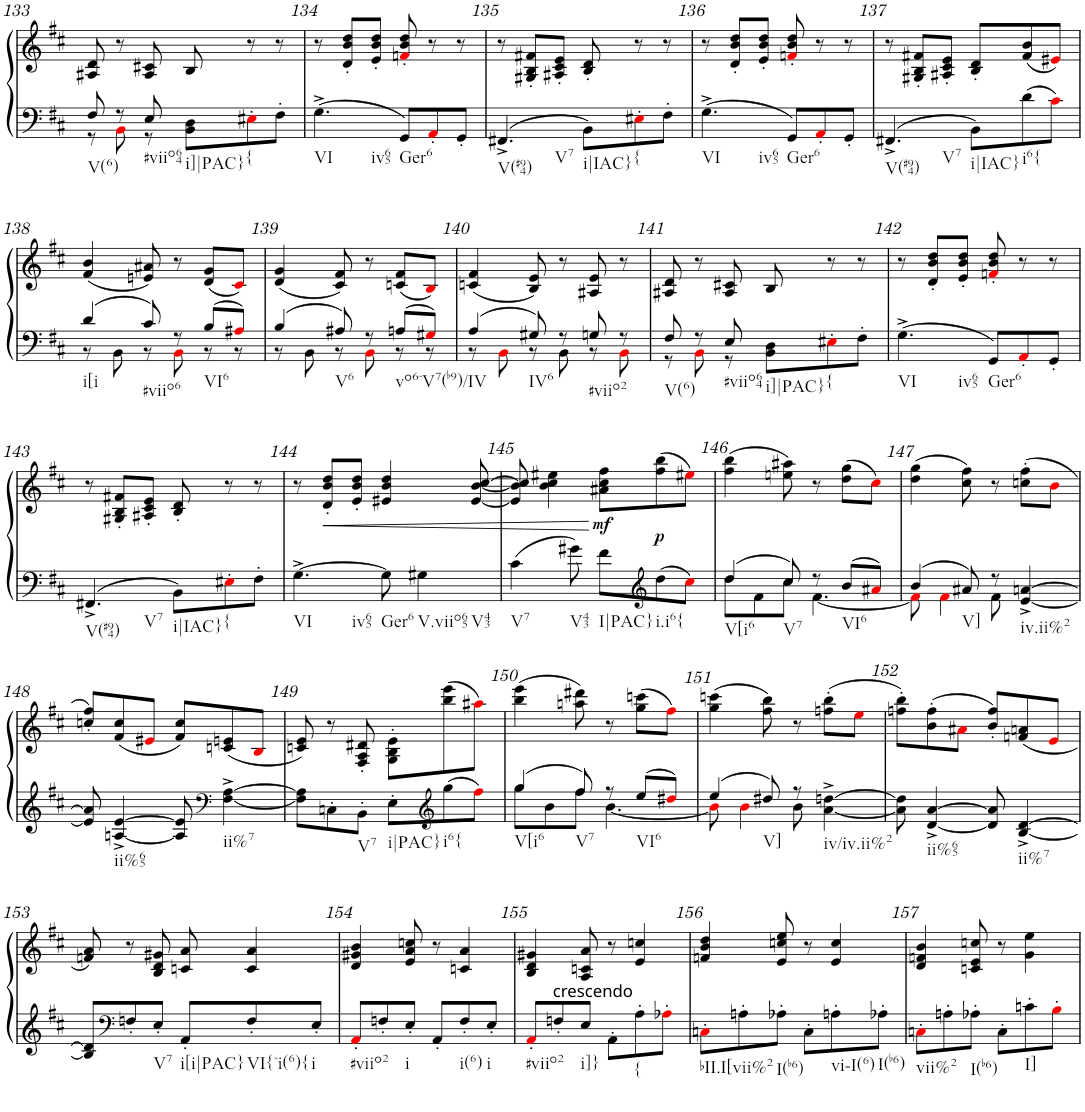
**kern	**kern	**dynam
*part1	*part1	*part1
*staff2	*staff1	*staff1/2
*I"Klavier	*	*
*I'Klav.	*	*
!!LO:PB:g=z
*clefF4	*clefG2	*
*k[f#c#]	*k[f#c#]	*
*D:	*D:	*
*M6/8	*M6/8	*
=133	=133	=133
*^	*	*
!LO:TX:b:t=V(6)	!	!	!
8F#/	8r	8A#X/ 8d/	.
8r	8BBi\	8r	.
!LO:TX:b:t=#viio64	!	!	!
8E/	8r	8A#/ 8c#X/	.
!LO:TX:b:t=i]|PAC}	!	!	!
8BB\ 8D\L	4.ryy	8B/	.
!LO:TX:b:t={	!	!	!
8E#X'i\	.	8r	.
8F#'\J	.	8r	.
*v	*v	*	*
=134	=134	=134
!LO:TX:b:t=VI	!	!
!LO:TX:b:t=iv65	!	!
4.G^\	8r	.
.	8d/' 8b/' 8dd/'L	.
.	8e/' 8b/' 8dd/'J	.
!LO:TX:b:t=Ger6	!	!
8GG/L	8fni/' 8b/' 8dd/'	.
8AA'i/	8r	.
8GG'/J	8r	.
=135	=135	=135
!LO:TX:b:t=V(#94)	!	!
!LO:TX:b:t=V7	!	!
4.FF#X^/	8r	.
.	8G#X/' 8B/' 8f#X/'L	.
.	8A#X/' 8c#/' 8e/'J	.
!LO:TX:b:t=i|IAC}	!	!
8BB\L	8B/' 8d/'	.
!LO:TX:b:t={	!	!
8E#X'i\	8r	.
8F#'\J	8r	.
=136	=136	=136
!LO:TX:b:t=VI	!	!
!LO:TX:b:t=iv65	!	!
4.G^\	8r	.
.	8d/' 8b/' 8dd/'L	.
.	8e/' 8b/' 8dd/'J	.
!LO:TX:b:t=Ger6	!	!
8GG/L	8fni/' 8b/' 8dd/'	.
8AA'i/	8r	.
8GG'/J	8r	.
=137	=137	=137
!LO:TX:b:t=V(#94)	!	!
!LO:TX:b:t=V7	!	!
4.FF#X^/	8r	.
.	8G#X/' 8B/' 8f#X/'L	.
.	8A#X/' 8c#/' 8e/'J	.
!LO:TX:b:t=i|IAC}	!	!
8BB\L	8B/' 8d/'L	.
!LO:TX:b:t=i6{	!	!
8d\	(8f#/ 8b/	.
8c#i\J	8e#Xi/J)	.
!!LO:LB:g=z
=138	=138	=138
*^	*	*
!LO:TX:b:t=i[i	!	!	!
4d/	8r	(4f#/ 4b/	.
.	8BB\	.	.
!LO:TX:b:t=#viio6	!	!	!
8c#/	8r	8en/ 8a#X/)	.
8r	8BBi\	8r	.
!LO:TX:b:t=VI6	!	!	!
8B/L	8r	(8d/ 8g/L	.
8A#Xi/J	8r	8c#i/J)	.
=139	=139	=139	=139
4B/	8r	(4d/ 4g/	.
.	8BB\	.	.
!LO:TX:b:t=V6	!	!	!
8A#X/	8r	8c#/ 8f#/)	.
8r	8BBi\	8r	.
!LO:TX:b:t=vo6-V7(b9)/IV	!	!	!
8An/L	8r	(8cn/ 8f#/L	.
8G#Xi/J	8r	8Bi/J)	.
=140	=140	=140	=140
4A/	8r	(4cn/ 4f#/	.
.	8BBi\	.	.
!LO:TX:b:t=IV6	!	!	!
8G#X/	8r	8B/ 8e/)	.
8r	8BB\	8r	.
!LO:TX:b:t=#viio2	!	!	!
8Gn/	8r	8A#X/ 8e/	.
8r	8BBi\	8r	.
=141	=141	=141	=141
!LO:TX:b:t=V(6)	!	!	!
8F#/	8r	8A#X/ 8d/	.
8r	8BBi\	8r	.
!LO:TX:b:t=#viio64	!	!	!
8E/	8r	8A#/ 8c#X/	.
!LO:TX:b:t=i]|PAC}	!	!	!
8BB\ 8D\L	4.ryy	8B/	.
!LO:TX:b:t={	!	!	!
8E#X'i\	.	8r	.
8F#'\J	.	8r	.
*v	*v	*	*
=142	=142	=142
!LO:TX:b:t=VI	!	!
!LO:TX:b:t=iv65	!	!
4.G^\	8r	.
.	8d/' 8b/' 8dd/'L	.
.	8e/' 8b/' 8dd/'J	.
!LO:TX:b:t=Ger6	!	!
8GG/L	8fni/' 8b/' 8dd/'	.
8AA'i/	8r	.
8GG'/J	8r	.
!!LO:LB:g=z
=143	=143	=143
!LO:TX:b:t=V(#94)	!	!
!LO:TX:b:t=V7	!	!
4.FF#X^/	8r	.
.	8G#X/' 8B/' 8f#X/'L	.
.	8A#X/' 8c#/' 8e/'J	.
!LO:TX:b:t=i|IAC}	!	!
8BB\L	8B/' 8d/'	.
!LO:TX:b:t={	!	!
8E#X'i\	8r	.
8F#'\J	8r	.
=144	=144	=144
!LO:TX:b:t=VI	!	!
!LO:TX:b:t=iv65	!	!
[4.G^\	8r	.
!	!	!LO:HP:b
.	8d/' 8b/' 8dd/'L	<
.	8e/' 8b/' 8dd/'J	.
!LO:TX:b:t=Ger6	!	!
8G\]	4e#X/ 4b/ 4dd/	.
!LO:TX:b:t=V.viio65	!	!
!LO:TX:b:t=V43	!	!
4G#X\	.	.
.	[8e#/ [8b/ [8cc#/	.
=145	=145	=145
!LO:TX:b:t=V7	!	!
4c#\	8e#/] 8b/] 8cc#/]	.
.	4b\ 4cc#\ 4ee#X\	.
!LO:TX:b:t=V43	!	!
8g#X\	.	.
!LO:TX:b:t=I|PAC}	!	!
!	!	!LO:DY:n=1:b
8f#\L	8a#X\ 8cc#\ 8ff#\L	[ mf
*clefG2	*	*
!LO:TX:b:t=i.i6{	!	!
!	!	!LO:DY:n=2:b
8dd\	(8ff#\ 8bb\	p
8cc#i\J	8ee#Xi\J)	.
=146	=146	=146
*^	*	*
!LO:TX:b:t=V[i6	!	!	!
4dd/	8dd\L	(4ff#\ 4bb\	.
.	8f#\	.	.
!LO:TX:b:t=V7	!	!	!
8cc#/	8cc#\J	8een\ 8aa#X\)	.
8r	[4.f#\	8r	.
!LO:TX:b:t=VI6	!	!	!
8b/L	.	(8dd\ 8gg\L	.
8a#Xi/J	.	8cc#i\J)	.
=147	=147	=147	=147
4b/	8f#i\]	(4dd\ 4gg\	.
.	4f#i\	.	.
!LO:TX:b:t=V]	!	!	!
8a#X/	.	8cc#\ 8ff#\)	.
8r	8f#\	8r	.
!LO:TX:b:t=iv.ii%2	!	!	!
[4e/^ [4an/^	4ryy	(8ccn\' 8ff#\'L	.
.	.	8bi\J	.
*v	*v	*	*
!!LO:LB:g=z
=148	=148	=148
8e/] 8a/]	8ccn/' 8ff#/'L)	.
!LO:TX:b:t=ii%65	!	!
[4An/^ [4e/^	(8f#/ 8cc/	.
.	8e#Xi/J	.
8A/] 8e/]	8f#/ 8cc/L)	.
*clefF4	*	*
!LO:TX:b:t=ii%7	!	!
[4F#\^ [4A\^	(8cn/ 8en/	.
.	8Bi/J	.
=149	=149	=149
8F#\] 8A\]L	8cn/ 8e/)	.
8Cn'\	8r	.
!LO:TX:b:t=V7	!	!
8BB'\J	8F#/' 8A/' 8d#X/'	.
!LO:TX:b:t=i|PAC}	!	!
8E'\L	8G\' 8B\' 8e\'L	.
*clefG2	*	*
!LO:TX:b:t=i6{	!	!
8gg\	(8bb\ 8eee\	.
8ff#i\J	8aa#Xi\J)	.
=150	=150	=150
*^	*	*
!LO:TX:b:t=V[i6	!	!	!
4gg/	8gg\L	(4bb\ 4eee\	.
.	8b\	.	.
!LO:TX:b:t=V7	!	!	!
8ff#/	8ff#\J	8aan\ 8ddd#X\)	.
8r	[4.b\	8r	.
!LO:TX:b:t=VI6	!	!	!
8ee/L	.	(8gg\ 8cccn\L	.
8dd#Xi/J	.	8ff#i\J)	.
=151	=151	=151	=151
4ee/	8bi\]	(4gg\ 4cccn\	.
.	4bi\	.	.
!LO:TX:b:t=V]	!	!	!
8dd#X/	.	8ff#\ 8bb\)	.
8r	8b\	8r	.
!LO:TX:b:t=iv/iv.ii%2	!	!	!
[4a\^ [4ddn\^	4ryy	(8ffn\' 8bb\'L	.
.	.	8eei\J	.
*v	*v	*	*
=152	=152	=152
8a\] 8dd\]	8ffn\' 8bb\'L)	.
!LO:TX:b:t=ii%65	!	!
[4d/^ [4a/^	(8b\' 8ff\'	.
.	8a#Xi\J	.
8d/] 8a/]	8b/' 8ff/'L)	.
!LO:TX:b:t=ii%7	!	!
[4B/^ [4d/^	(8fn/ 8an/	.
.	8ei/J	.
!!LO:LB:g=z
=153	=153	=153
8B/] 8d/]L	8fn/ 8a/)	.
*clefF4	*	*
8Fn'/	8r	.
!LO:TX:b:t=V7	!	!
8E'/J	8B/ 8d/ 8g#X/	.
!LO:TX:b:t=i[i|PAC}	!	!
8AA'/L	8cn/ 8a/	.
!LO:TX:b:t=VI{-i(6){	!	!
8F'/	4c/ 4a/	.
!LO:TX:b:t=i	!	!
8E'/J	.	.
=154	=154	=154
!LO:TX:b:t=#viio2	!	!
8AA'i/L	4d/ 4g#X/ 4b/	.
8Fn'/	.	.
!LO:TX:b:t=i	!	!
8E'/J	8e/ 8a/ 8ccn/	.
8AA'/L	8r	.
!LO:TX:b:t=i(6)	!	!
8F'/	4cn/ 4a/	.
!LO:TX:b:t=i	!	!
8E'/J	.	.
=155	=155	=155
!LO:TX:b:t=#viio2	!	!
8AA'i/L	4B/ 4d/ 4g#X/	.
!LO:TX:a:t=crescendo	!	!
8Fn'/	.	.
!LO:TX:b:t=i]}	!	!
8E/J	8A/ 8cn/ 8a/	.
8AA'\L	8r	.
!LO:TX:b:t={	!	!
8A'\	4e/ 4ccn/	.
8A-X'i\J	.	.
=156	=156	=156
!LO:TX:b:t=bII.I[vii%2	!	!
8Cn'i\L	4fn/ 4b/ 4dd/	.
8An'\	.	.
!LO:TX:b:t=I(b6)	!	!
8A-X'\J	8e/ 8ccn/ 8ee/	.
8C'\L	8r	.
!LO:TX:b:t=vi-I(6)	!	!
8An'\	4e/ 4cc/	.
!LO:TX:b:t=I(b6)	!	!
8A-X'\J	.	.
=157	=157	=157
!LO:TX:b:t=vii%2	!	!
8Cn'i\L	4d/ 4fn/ 4b/	.
8An'\	.	.
!LO:TX:b:t=I(b6)	!	!
8A-X'\J	8cn/ 8e/ 8ccn/	.
8C'\L	8r	.
!LO:TX:b:t=I]	!	!
8cn'\	4g\ 4ee\	.
8B'i\J	.	.
=	=	=
*-	*-	*-
